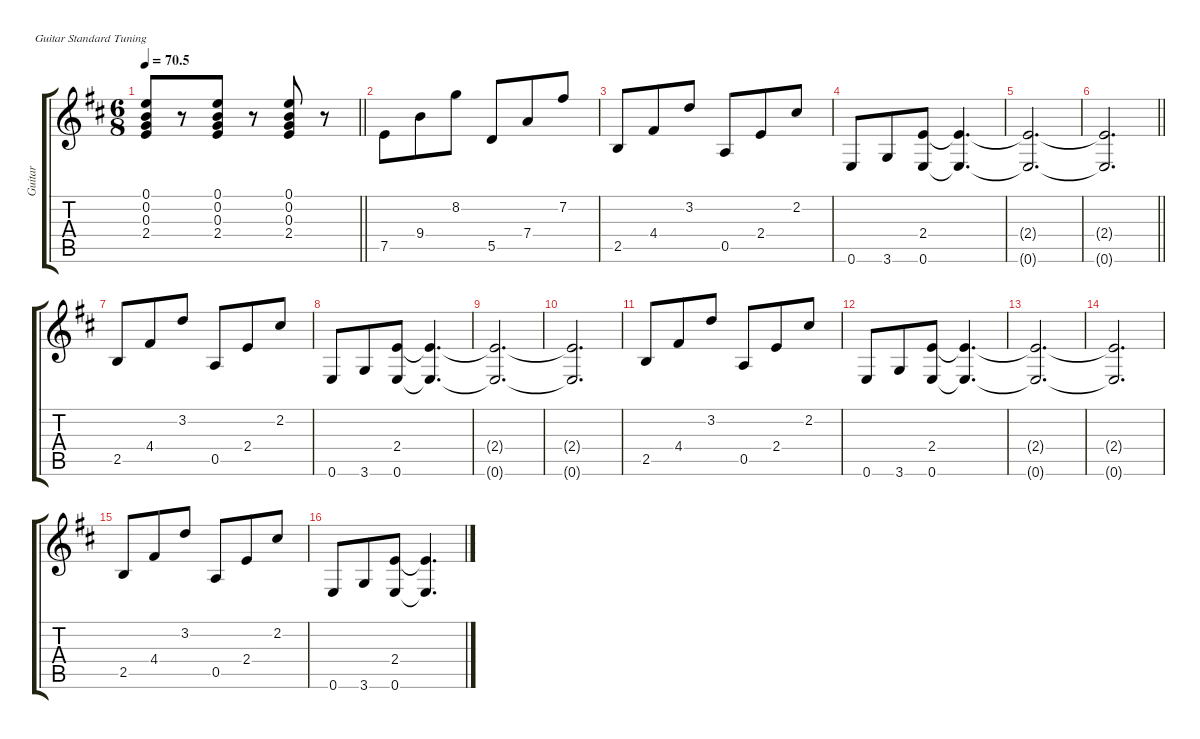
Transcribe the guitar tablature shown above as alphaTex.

\defaultSystemsLayout 4
\hideDynamics
\bracketExtendMode groupsimilarinstruments
\firstSystemTrackNameMode fullname
\otherSystemsTrackNameOrientation horizontal
\track ("Guitar" "guitar1") {defaultSystemsLayout 8 instrument electricguitarjazz}
\staff {score tabs}
\tuning (E4 B3 G3 D3 A2 E2)
\ts (6 8)
\tempo
70.5
\accidentals auto
\clef g2
\ottava regular
\simile none
\barLineRight lightlight
\ks bminor
(2.4 0.3 0.2 0.1).8{dy mf} r.8 (2.4 0.3 0.1 0.2).8 r.8 (2.4 0.3 0.1 0.2).8 r.8 |
7.5.8 9.4.8 8.2.8 5.5.8 7.4.8 7.2.8 |
2.5.8 4.4.8 3.2.8 0.5.8 2.4.8 2.2.8 |
0.6.8 3.6.8 (0.6 2.4).8 (0.6{t} 2.4{t}).4{d} |
(0.6{t} 2.4{t}).2{d} |
\barLineRight lightlight
(0.6{t} 2.4{t}).2{d} |
2.5.8 4.4.8 3.2.8 0.5.8 2.4.8 2.2.8 |
0.6.8 3.6.8 (0.6 2.4).8 (0.6{t} 2.4{t}).4{d} |
(0.6{t} 2.4{t}).2{d} |
(0.6{t} 2.4{t}).2{d} |
2.5.8 4.4.8 3.2.8 0.5.8 2.4.8 2.2.8 |
0.6.8 3.6.8 (0.6 2.4).8 (0.6{t} 2.4{t}).4{d} |
(0.6{t} 2.4{t}).2{d} |
(0.6{t} 2.4{t}).2{d} |
2.5.8 4.4.8 3.2.8 0.5.8 2.4.8 2.2.8 |
0.6.8 3.6.8 (0.6 2.4).8 (0.6{t} 2.4{t}).4{d}
